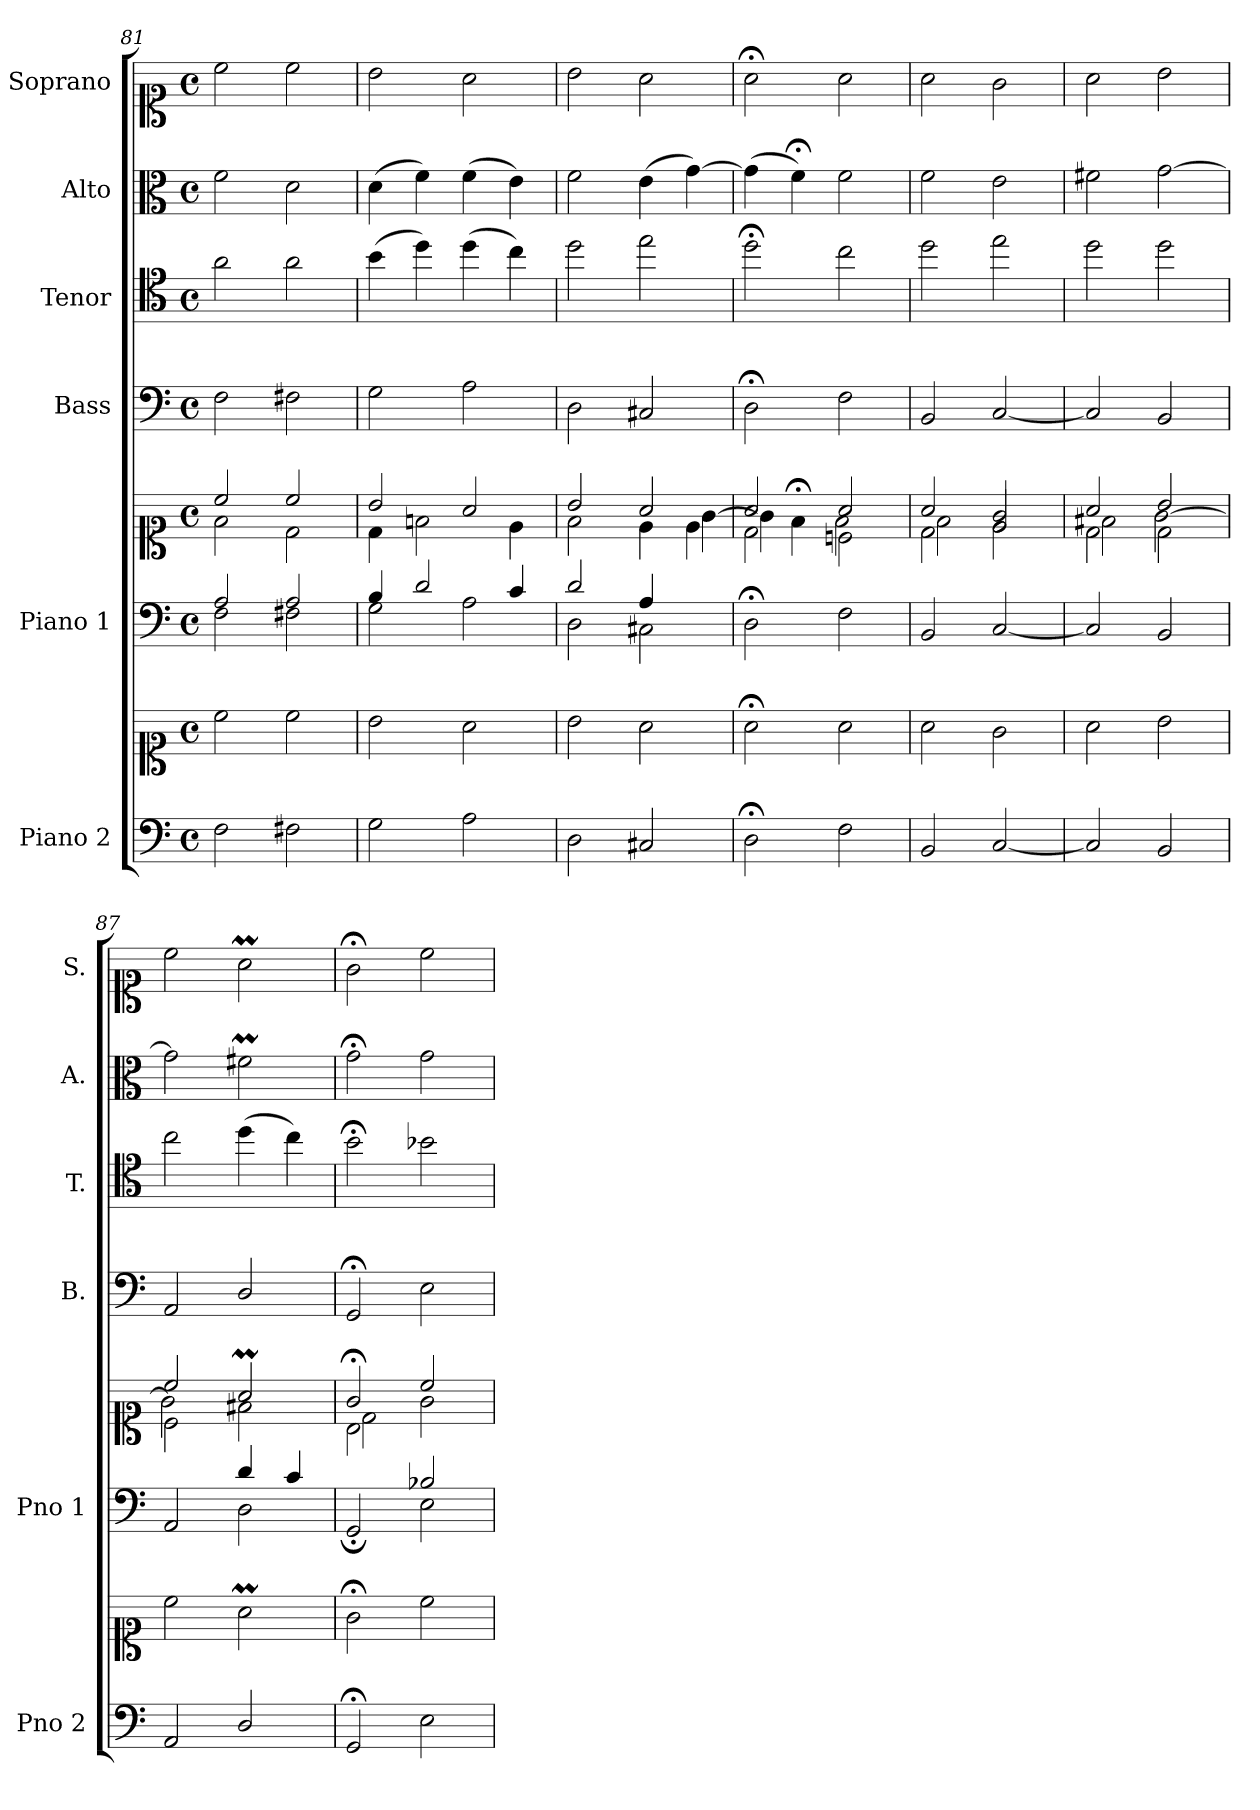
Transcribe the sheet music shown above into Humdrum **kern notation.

**kern	**kern	**kern	**kern	**kern	**kern	**kern	**kern
*part6	*part6	*part5	*part5	*part4	*part3	*part2	*part1
*staff8	*staff7	*staff6	*staff5	*staff4	*staff3	*staff2	*staff1
*I"Piano 2	*	*I"Piano 1	*	*I"Bass	*I"Tenor	*I"Alto	*I"Soprano
*I'Pno 2	*	*I'Pno 1	*	*I'B.	*I'T.	*I'A.	*I'S.
*clefF4	*clefC1	*clefF4	*clefC1	*clefF4	*clefC4	*clefC3	*clefC1
*	*	*	*	*	*ITrd7c12	*	*
*k[]	*k[]	*k[]	*k[]	*k[]	*k[]	*k[]	*k[]
*M4/4	*M4/4	*M4/4	*M4/4	*M4/4	*M4/4	*M4/4	*M4/4
*met(c)	*met(c)	*met(c)	*met(c)	*met(c)	*met(c)	*met(c)	*met(c)
=81	=81	=81	=81	=81	=81	=81	=81
*	*	*^	*^	*	*	*	*
2F\	2cc\	2A/	2F\	2cc/	2f\	2F\	2A\	2f\	2cc\
2F#X\	2cc\	2A/	2F#X\	2cc/	2d\	2F#X\	2A\	2d\	2cc\
=82	=82	=82	=82	=82	=82	=82	=82	=82	=82
2G\	2b\	4B/	2G\	2b/	4d\	2G\	(4B\	(4d\	2b\
.	.	2d/	.	.	2fn\	.	4d\)	4f\)	.
2A\	2a\	.	2A\	2a/	.	2A\	(4d\	(4f\	2a\
.	.	4c/	.	.	4e\	.	4c\)	4e\)	.
=83	=83	=83	=83	=83	=83	=83	=83	=83	=83
*	*	*	*	*	*^	*	*	*	*
2D\	2b\	2d/	2D\	2b/	2.ryy	2f\	2D\	2d\	2f\	2b\
2C#X/	2a\	4A/	2C#X\	2a/	.	4e\	2C#X/	2e\	(4e\	2a\
.	.	4ryy	.	.	4e\	[<4g\	.	.	[4g\)	.
*	*	*v	*v	*	*	*	*	*	*	*
=84	=84	=84	=84	=84	=84	=84	=84	=84	=84
2D;\	2a;<\	2D;\	2a/	2d\	4g\]	2D;<\	2d;<\	(4g\]	2a;<\
.	.	.	.	.	4f;<\	.	.	4f;<\)	.
2F\	2a\	2F\	2a/	2cn\	2f\	2F\	2c\	2f\	2a\
=85	=85	=85	=85	=85	=85	=85	=85	=85	=85
2BB/	2a\	2BB/	2a/	2d\	2f\	2BB/	2d\	2f\	2a\
[<2C/	2g\	[<2C/	2g/	2e\	2e/	[<2C/	2e\	2e\	2g\
=86	=86	=86	=86	=86	=86	=86	=86	=86	=86
2C/]	2a\	2C/]	2a/	2d\	2f#X\	2C/]	2d\	2f#X\	2a\
2BB/	2b\	2BB/	2b/	2d\	[<2g\	2BB/	2d\	[>2g\	2b\
=87	=87	=87	=87	=87	=87	=87	=87	=87	=87
*	*	*^	*	*	*	*	*	*	*
2AA/	2cc\	2ryy	2AA/	2cc/	2c\	2g\]	2AA/	2c\	2g\]	2cc\
2D/	2aM\	4d/	2D\	2aM/	2ryy	2f#X\	2D/	(4d\	2f#Xm\	2aM\
.	.	4c/	.	.	.	.	.	4c\)	.	.
=88	=88	=88	=88	=88	=88	=88	=88	=88	=88	=88
2GG;/	2g;<\	2ryy	2GG;/	2g;</	2B\	2d\	2GG;</	2B;<\	2g;<\	2g;<\
2E\	2cc\	2B-X/	2E\	2cc/	2ryy	2g\	2E\	2B-X\	2g\	2cc\
*	*	*v	*v	*	*	*	*	*	*	*
*	*	*	*v	*v	*v	*	*	*	*
=	=	=	=	=	=	=	=
*-	*-	*-	*-	*-	*-	*-	*-
